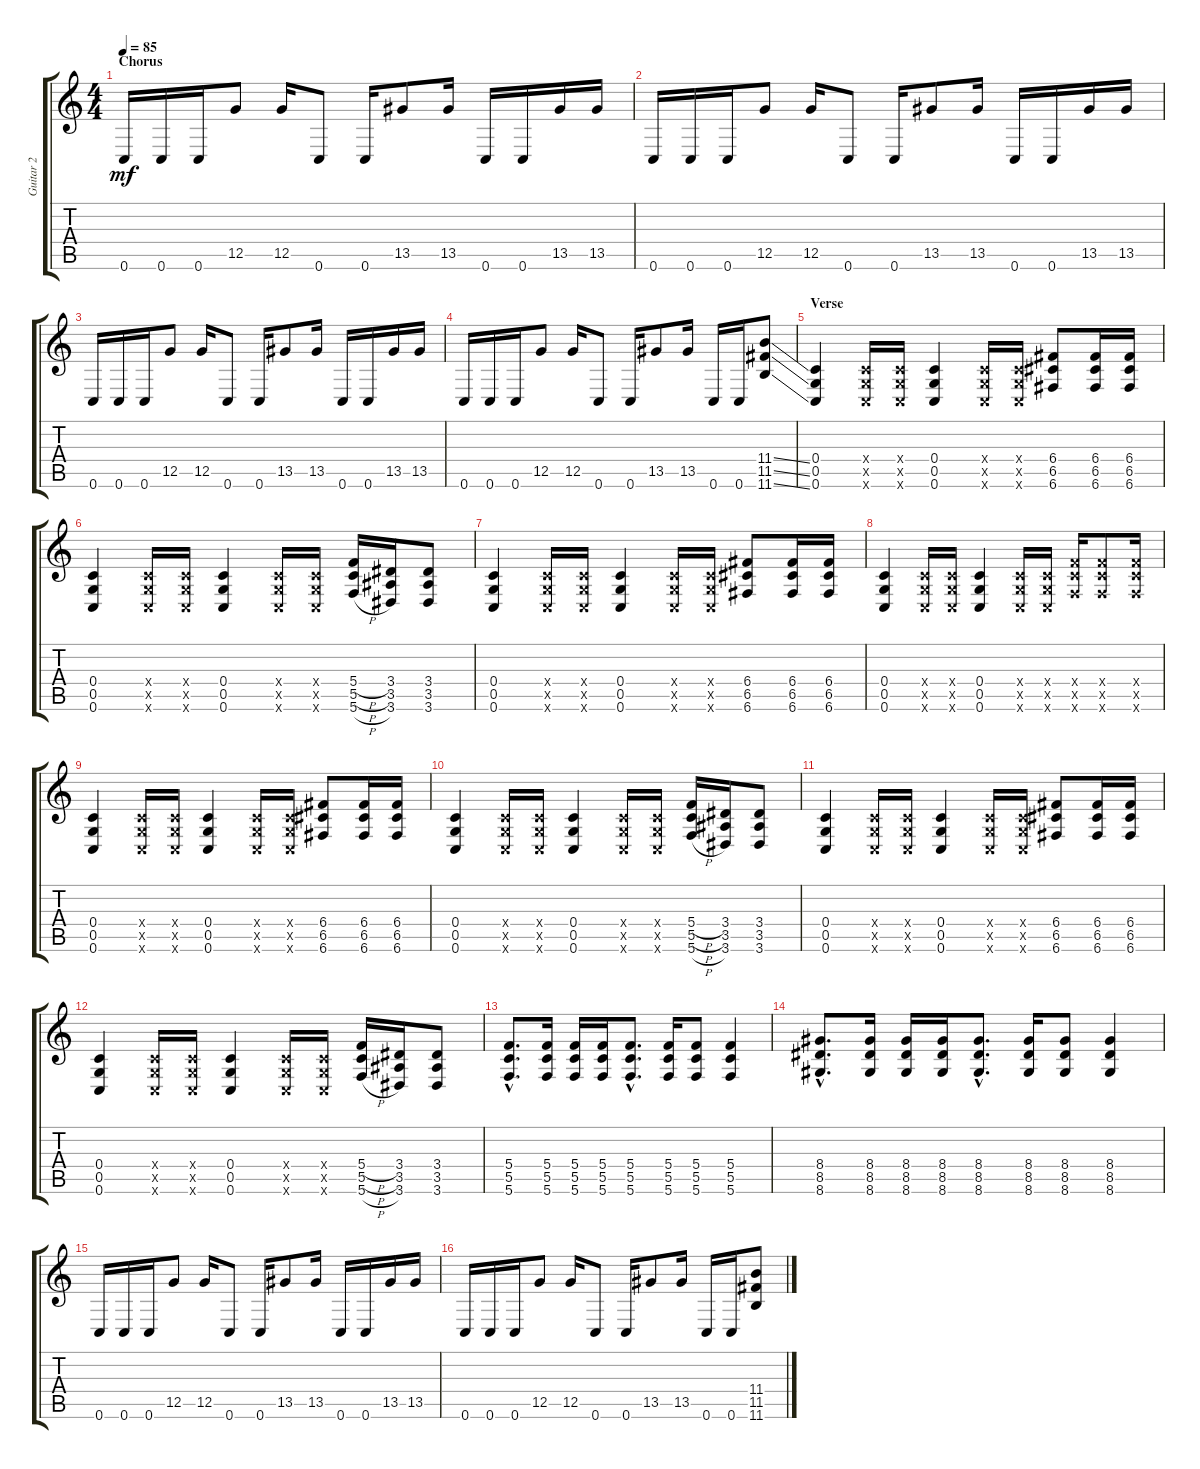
\track ("Guitar 2" "Guitar 2") {instrument distortionguitar}
\staff {score tabs}
\tuning (D4 A3 F3 C3 G2 C2) {hide}
\ts (4 4)
\section ("" "Chorus")
\tempo 85
\clef g2
\ks c
0.6.16{dy mf} 0.6.16 0.6.16 12.5.8 12.5.16 0.6.8 0.6.16 13.5.8 13.5.16 0.6.16 0.6.16 13.5.16 13.5.16 |
0.6.16 0.6.16 0.6.16 12.5.8 12.5.16 0.6.8 0.6.16 13.5.8 13.5.16 0.6.16 0.6.16 13.5.16 13.5.16 |
0.6.16 0.6.16 0.6.16 12.5.8 12.5.16 0.6.8 0.6.16 13.5.8 13.5.16 0.6.16 0.6.16 13.5.16 13.5.16 |
0.6.16 0.6.16 0.6.16 12.5.8 12.5.16 0.6.8 0.6.16 13.5.8 13.5.16 0.6.16 0.6.16 (11.4{ss} 11.5{ss} 11.6{ss}).8 |
\section ("" "Verse")
(0.4 0.5 0.6).4 (0.4{x} 0.5{x} 0.6{x}).16 (0.4{x} 0.5{x} 0.6{x}).16 (0.4 0.5 0.6).4 (0.4{x} 0.5{x} 0.6{x}).16 (0.4{x} 0.5{x} 0.6{x}).16 (6.4 6.5 6.6).8 (6.4 6.5 6.6).16 (6.4 6.5 6.6).16 |
(0.4 0.5 0.6).4 (0.4{x} 0.5{x} 0.6{x}).16 (0.4{x} 0.5{x} 0.6{x}).16 (0.4 0.5 0.6).4 (0.4{x} 0.5{x} 0.6{x}).16 (0.4{x} 0.5{x} 0.6{x}).16 (5.4{h} 5.5{h} 5.6{h}).16 (3.4 3.5 3.6).16 (3.4 3.5 3.6).8 |
(0.4 0.5 0.6).4 (0.4{x} 0.5{x} 0.6{x}).16 (0.4{x} 0.5{x} 0.6{x}).16 (0.4 0.5 0.6).4 (0.4{x} 0.5{x} 0.6{x}).16 (0.4{x} 0.5{x} 0.6{x}).16 (6.4 6.5 6.6).8 (6.4 6.5 6.6).16 (6.4 6.5 6.6).16 |
(0.4 0.5 0.6).4 (0.4{x} 0.5{x} 0.6{x}).16 (0.4{x} 0.5{x} 0.6{x}).16 (0.4 0.5 0.6).4 (0.4{x} 0.5{x} 0.6{x}).16 (0.4{x} 0.5{x} 0.6{x}).16 (5.4{x} 5.5{x} 5.6{x}).16 (5.4{x} 5.5{x} 5.6{x}).8 (5.4{x} 5.5{x} 5.6{x}).16 |
(0.4 0.5 0.6).4 (0.4{x} 0.5{x} 0.6{x}).16 (0.4{x} 0.5{x} 0.6{x}).16 (0.4 0.5 0.6).4 (0.4{x} 0.5{x} 0.6{x}).16 (0.4{x} 0.5{x} 0.6{x}).16 (6.4 6.5 6.6).8 (6.4 6.5 6.6).16 (6.4 6.5 6.6).16 |
(0.4 0.5 0.6).4 (0.4{x} 0.5{x} 0.6{x}).16 (0.4{x} 0.5{x} 0.6{x}).16 (0.4 0.5 0.6).4 (0.4{x} 0.5{x} 0.6{x}).16 (0.4{x} 0.5{x} 0.6{x}).16 (5.4{h} 5.5{h} 5.6{h}).16 (3.4 3.5 3.6).16 (3.4 3.5 3.6).8 |
(0.4 0.5 0.6).4 (0.4{x} 0.5{x} 0.6{x}).16 (0.4{x} 0.5{x} 0.6{x}).16 (0.4 0.5 0.6).4 (0.4{x} 0.5{x} 0.6{x}).16 (0.4{x} 0.5{x} 0.6{x}).16 (6.4 6.5 6.6).8 (6.4 6.5 6.6).16 (6.4 6.5 6.6).16 |
(0.4 0.5 0.6).4 (0.4{x} 0.5{x} 0.6{x}).16 (0.4{x} 0.5{x} 0.6{x}).16 (0.4 0.5 0.6).4 (0.4{x} 0.5{x} 0.6{x}).16 (0.4{x} 0.5{x} 0.6{x}).16 (5.4{h} 5.5{h} 5.6{h}).16 (3.4 3.5 3.6).16 (3.4 3.5 3.6).8 |
(5.4{hac} 5.5{hac} 5.6{hac}).8{d} (5.4 5.5 5.6).16 (5.4 5.5 5.6).16 (5.4 5.5 5.6).16 (5.4{hac} 5.5{hac} 5.6{hac}).8{d} (5.4 5.5 5.6).16 (5.4 5.5 5.6).8 (5.4 5.5 5.6).4 |
(8.4{hac} 8.5{hac} 8.6{hac}).8{d} (8.4 8.5 8.6).16 (8.4 8.5 8.6).16 (8.4 8.5 8.6).16 (8.4{hac} 8.5{hac} 8.6{hac}).8{d} (8.4 8.5 8.6).16 (8.4 8.5 8.6).8 (8.4 8.5 8.6).4 |
0.6.16 0.6.16 0.6.16 12.5.8 12.5.16 0.6.8 0.6.16 13.5.8 13.5.16 0.6.16 0.6.16 13.5.16 13.5.16 |
0.6.16 0.6.16 0.6.16 12.5.8 12.5.16 0.6.8 0.6.16 13.5.8 13.5.16 0.6.16 0.6.16 (11.4{ss} 11.5{ss} 11.6{ss}).8
